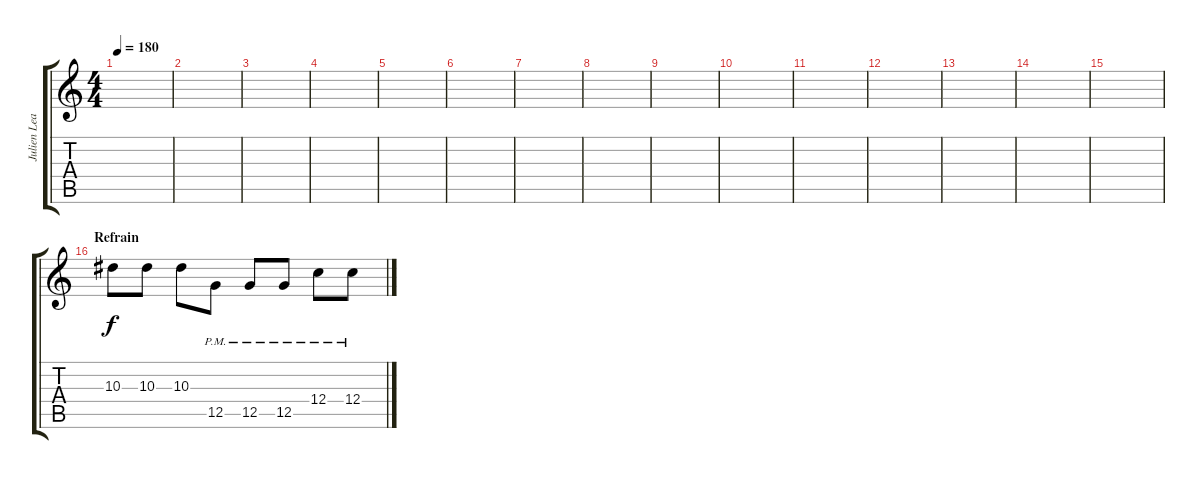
\track ("Julien Lead" "Julien Lea") {instrument distortionguitar}
\staff {score tabs}
\tuning (D4 A3 F3 C3 G2 C2) {hide}
\ts (4 4)
\tempo 180
\clef g2
\ks c
|
|
|
|
|
|
|
|
|
|
|
|
|
|
|
\section ("" "Refrain")
10.3.8 10.3.8 10.3.8 12.5{pm}.8 12.5{pm}.8 12.5{pm}.8 12.4{pm}.8 12.4{pm}.8
